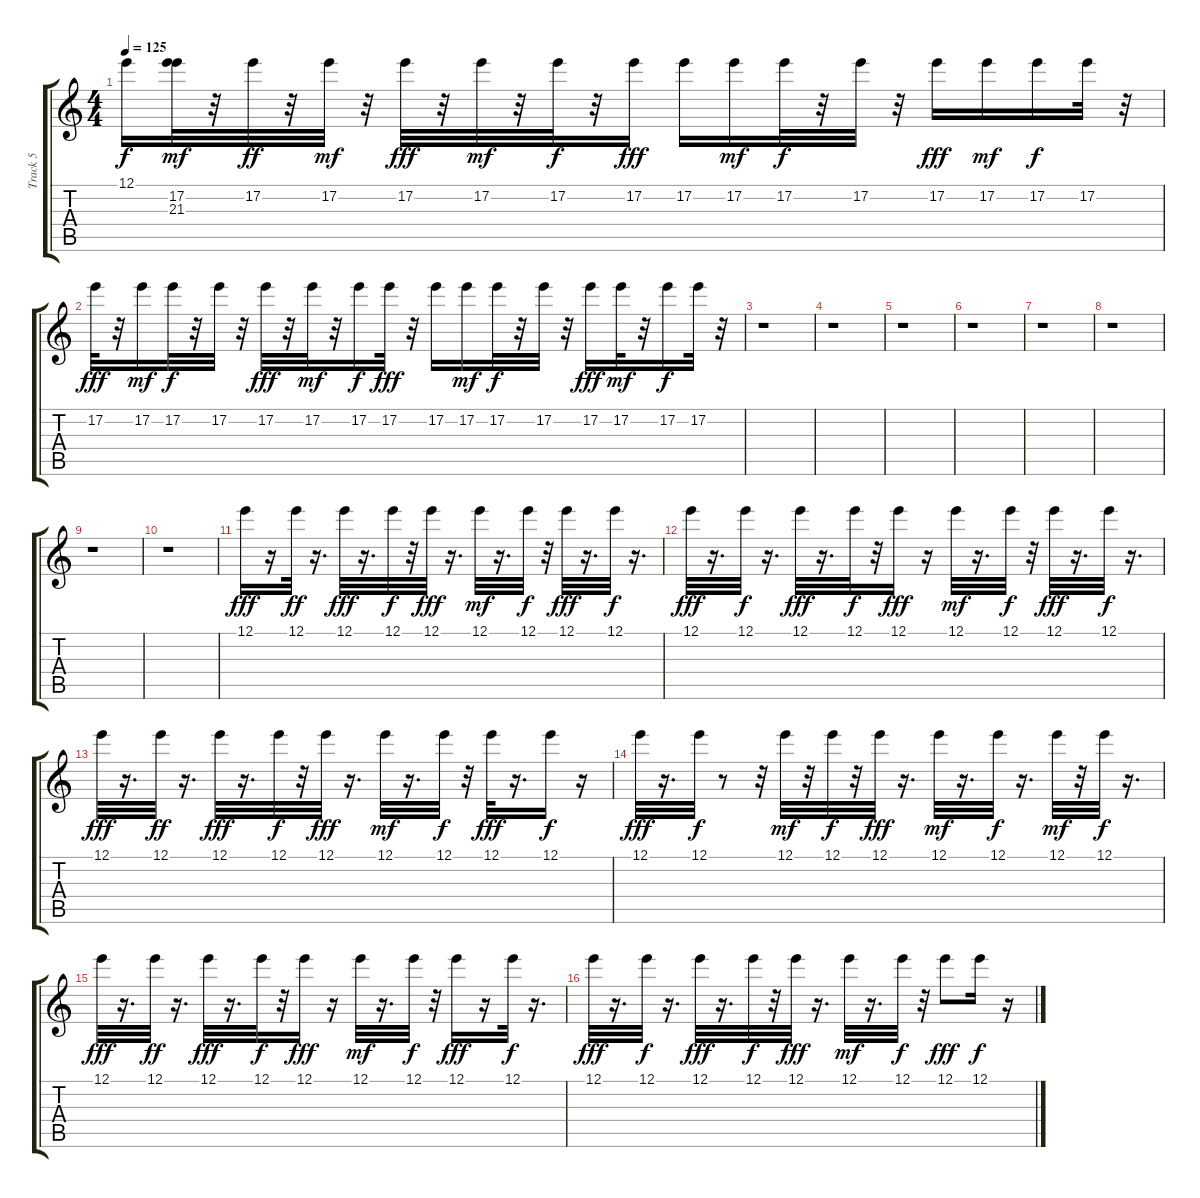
\track ("Track 5" "Track 5") {instrument overdrivenguitar}
\staff {score tabs}
\tuning (E4 B3 G3 D3 A2 E2) {hide}
\ts (4 4)
\tempo 125
\clef g2
\ks c
12.1{t}.16{dy f} (17.2 21.3).32{dy mf} r.32 17.2.32{dy ff} r.32 17.2.32{dy mf} r.32 17.2.32{dy fff} r.32 17.2.32{dy mf} r.32 17.2.32{dy f} r.32 17.2.16{dy fff} 17.2.16 17.2.16{dy mf} 17.2.32{dy f} r.32 17.2.32 r.32 17.2.16{dy fff} 17.2.16{dy mf} 17.2.16{dy f} 17.2.32 r.32 |
17.2.32{dy fff} r.32 17.2.16{dy mf} 17.2.32{dy f} r.32 17.2.32 r.32 17.2.32{dy fff} r.32 17.2.32{dy mf} r.32 17.2.16{dy f} 17.2.32{dy fff} r.32 17.2.16 17.2.16{dy mf} 17.2.32{dy f} r.32 17.2.32 r.32 17.2.16{dy fff} 17.2.32{dy mf} r.32 17.2.16{dy f} 17.2.32 r.32 |
r.1 |
r.1 |
r.1 |
r.1 |
r.1 |
r.1 |
r.1 |
r.1 |
12.1.16{dy fff} r.16 12.1.32{dy ff} r.16{d} 12.1.32{dy fff} r.16{d} 12.1.32{dy f} r.32 12.1.32{dy fff} r.16{d} 12.1.32{dy mf} r.16{d} 12.1.32{dy f} r.32 12.1.32{dy fff} r.16{d} 12.1.32{dy f} r.16{d} |
12.1.32{dy fff} r.16{d} 12.1.32{dy f} r.16{d} 12.1.32{dy fff} r.16{d} 12.1.32{dy f} r.32 12.1.16{dy fff} r.16 12.1.32{dy mf} r.16{d} 12.1.32{dy f} r.32 12.1.32{dy fff} r.16{d} 12.1.32{dy f} r.16{d} |
12.1.32{dy fff} r.16{d} 12.1.32{dy ff} r.16{d} 12.1.32{dy fff} r.16{d} 12.1.32{dy f} r.32 12.1.32{dy fff} r.16{d} 12.1.32{dy mf} r.16{d} 12.1.32{dy f} r.32 12.1.32{dy fff} r.16{d} 12.1.16{dy f} r.16 |
12.1.32{dy fff} r.16{d} 12.1.32{dy f} r.8 r.32 12.1.32{dy mf} r.32 12.1.32{dy f} r.32 12.1.32{dy fff} r.16{d} 12.1.32{dy mf} r.16{d} 12.1.32{dy f} r.16{d} 12.1.32{dy mf} r.32 12.1.32{dy f} r.16{d} |
12.1.32{dy fff} r.16{d} 12.1.32{dy ff} r.16{d} 12.1.32{dy fff} r.16{d} 12.1.32{dy f} r.32 12.1.16{dy fff} r.16 12.1.32{dy mf} r.16{d} 12.1.32{dy f} r.32 12.1.16{dy fff} r.16 12.1.32{dy f} r.16{d} |
12.1.32{dy fff} r.16{d} 12.1.32{dy f} r.16{d} 12.1.32{dy fff} r.16{d} 12.1.32{dy f} r.32 12.1.32{dy fff} r.16{d} 12.1.32{dy mf} r.16{d} 12.1.32{dy f} r.32 12.1.8{dy fff} 12.1.16{dy f} r.16
